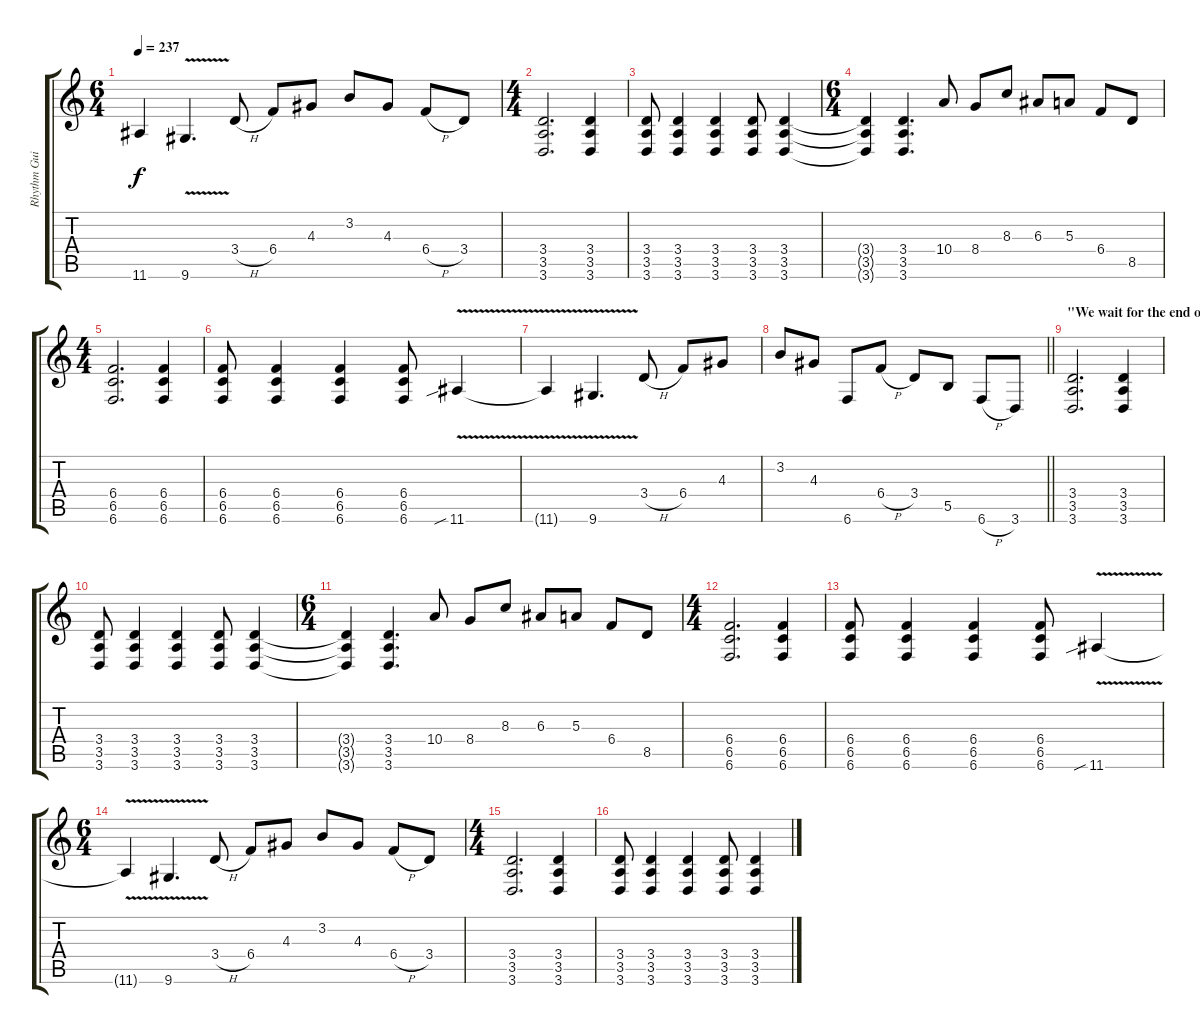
\track ("Rhythm Guitar L" "Rhythm Gui") {instrument distortionguitar}
\staff {score tabs}
\tuning (Db4 Ab3 E3 B2 Gb2 B1) {hide}
\ts (6 4)
\tempo 237
\clef g2
\ks c
11.6{t}.4{dy f} 9.6{v}.4{d} 3.4{h}.8 6.4.8 4.3.8 3.2.8 4.3.8 6.4{h}.8 3.4.8 |
\ts (4 4)
(3.4 3.5 3.6).2{d} (3.4 3.5 3.6).4 |
(3.4 3.5 3.6).8 (3.4 3.5 3.6).4 (3.4 3.5 3.6).4 (3.4 3.5 3.6).8 (3.4 3.5 3.6).4 |
\ts (6 4)
(3.4{t} 3.5{t} 3.6{t}).4 (3.4 3.5 3.6).4{d} 10.4.8 8.4.8 8.3.8 6.3.8 5.3.8 6.4.8 8.5.8 |
\ts (4 4)
(6.4 6.5 6.6).2{d} (6.4 6.5 6.6).4 |
(6.4 6.5 6.6).8 (6.4 6.5 6.6).4 (6.4 6.5 6.6).4 (6.4 6.5 6.6).8 11.6{v sib}.4 |
11.6{t}.4 9.6{v}.4{d} 3.4{h}.8 6.4.8 4.3.8 |
\barLineRight lightlight
3.2.8 4.3.8 6.6.8 6.4{h}.8 3.4.8 5.5.8 6.6{h}.8 3.6.8 |
\section ("" "\"We wait for the end of days...\"")
(3.4 3.5 3.6).2{d} (3.4 3.5 3.6).4 |
(3.4 3.5 3.6).8 (3.4 3.5 3.6).4 (3.4 3.5 3.6).4 (3.4 3.5 3.6).8 (3.4 3.5 3.6).4 |
\ts (6 4)
(3.4{t} 3.5{t} 3.6{t}).4 (3.4 3.5 3.6).4{d} 10.4.8 8.4.8 8.3.8 6.3.8 5.3.8 6.4.8 8.5.8 |
\ts (4 4)
(6.4 6.5 6.6).2{d} (6.4 6.5 6.6).4 |
(6.4 6.5 6.6).8 (6.4 6.5 6.6).4 (6.4 6.5 6.6).4 (6.4 6.5 6.6).8 11.6{v sib}.4 |
\ts (6 4)
11.6{t}.4 9.6{v}.4{d} 3.4{h}.8 6.4.8 4.3.8 3.2.8 4.3.8 6.4{h}.8 3.4.8 |
\ts (4 4)
(3.4 3.5 3.6).2{d} (3.4 3.5 3.6).4 |
(3.4 3.5 3.6).8 (3.4 3.5 3.6).4 (3.4 3.5 3.6).4 (3.4 3.5 3.6).8 (3.4 3.5 3.6).4
